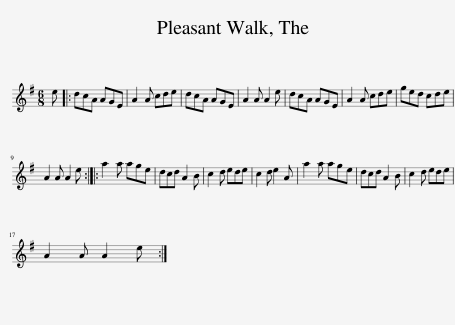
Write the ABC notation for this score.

X:1
L:1/8
M:6/8
I:linebreak $
K:G
V:1 treble
V:1
 e |: dcA AGE | A2 A cde | dcA AGE | A2 A A2 e | %5
 dcA AGE | A2 A cde | ged cde |$ A2 A A2 e :: a2 a age | %10
 dcd A2 B | c2 d ede | c2 d e2 A | a2 a age | dcd A2 B | %15
 c2 d ede |$ A2 A A2 e :| %17
